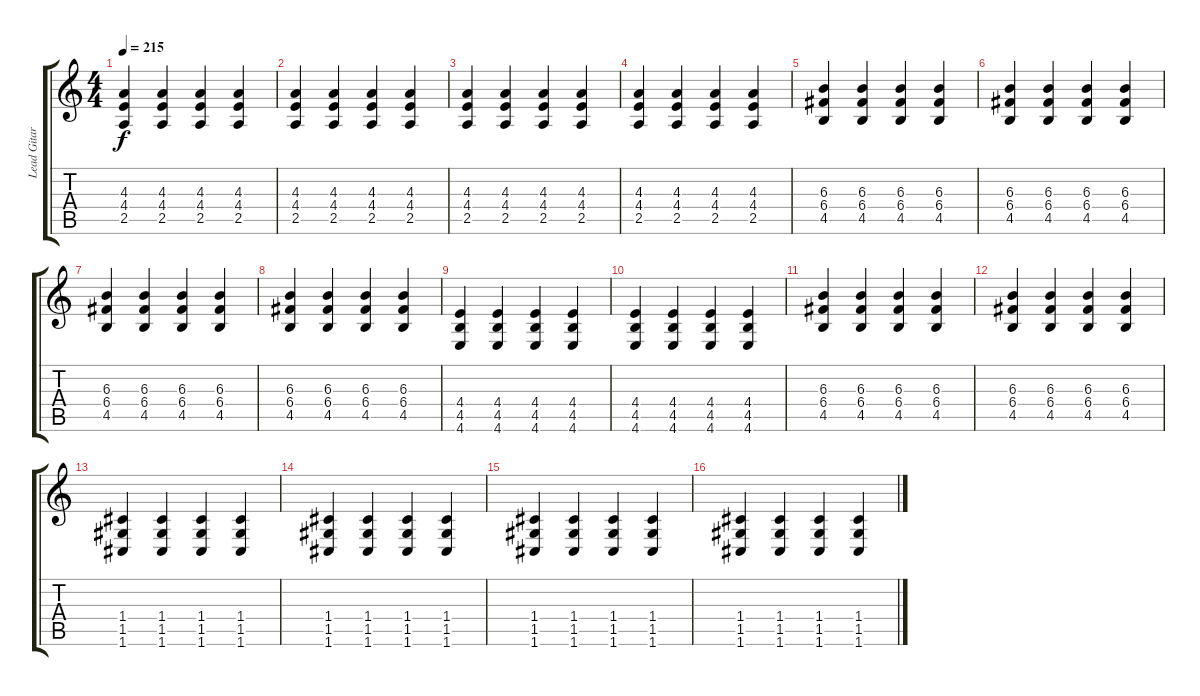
\track ("Lead Gitarre" "Lead Gitar") {instrument overdrivenguitar}
\staff {score tabs}
\tuning (D4 A3 F3 C3 G2 C2) {hide}
\ts (4 4)
\tempo 215
\clef g2
\ks c
(4.3 4.4 2.5).4{dy f} (4.3 4.4 2.5).4 (4.3 4.4 2.5).4 (4.3 4.4 2.5).4 |
(4.3 4.4 2.5).4 (4.3 4.4 2.5).4 (4.3 4.4 2.5).4 (4.3 4.4 2.5).4 |
(4.3 4.4 2.5).4 (4.3 4.4 2.5).4 (4.3 4.4 2.5).4 (4.3 4.4 2.5).4 |
(4.3 4.4 2.5).4 (4.3 4.4 2.5).4 (4.3 4.4 2.5).4 (4.3 4.4 2.5).4 |
(6.3 6.4 4.5).4 (6.3 6.4 4.5).4 (6.3 6.4 4.5).4 (6.3 6.4 4.5).4 |
(6.3 6.4 4.5).4 (6.3 6.4 4.5).4 (6.3 6.4 4.5).4 (6.3 6.4 4.5).4 |
(6.3 6.4 4.5).4 (6.3 6.4 4.5).4 (6.3 6.4 4.5).4 (6.3 6.4 4.5).4 |
(6.3 6.4 4.5).4 (6.3 6.4 4.5).4 (6.3 6.4 4.5).4 (6.3 6.4 4.5).4 |
(4.4 4.5 4.6).4 (4.4 4.5 4.6).4 (4.4 4.5 4.6).4 (4.4 4.5 4.6).4 |
(4.4 4.5 4.6).4 (4.4 4.5 4.6).4 (4.4 4.5 4.6).4 (4.4 4.5 4.6).4 |
(6.3 6.4 4.5).4 (6.3 6.4 4.5).4 (6.3 6.4 4.5).4 (6.3 6.4 4.5).4 |
(6.3 6.4 4.5).4 (6.3 6.4 4.5).4 (6.3 6.4 4.5).4 (6.3 6.4 4.5).4 |
(1.4 1.5 1.6).4 (1.4 1.5 1.6).4 (1.4 1.5 1.6).4 (1.4 1.5 1.6).4 |
(1.4 1.5 1.6).4 (1.4 1.5 1.6).4 (1.4 1.5 1.6).4 (1.4 1.5 1.6).4 |
(1.4 1.5 1.6).4 (1.4 1.5 1.6).4 (1.4 1.5 1.6).4 (1.4 1.5 1.6).4 |
(1.4 1.5 1.6).4 (1.4 1.5 1.6).4 (1.4 1.5 1.6).4 (1.4 1.5 1.6).4
